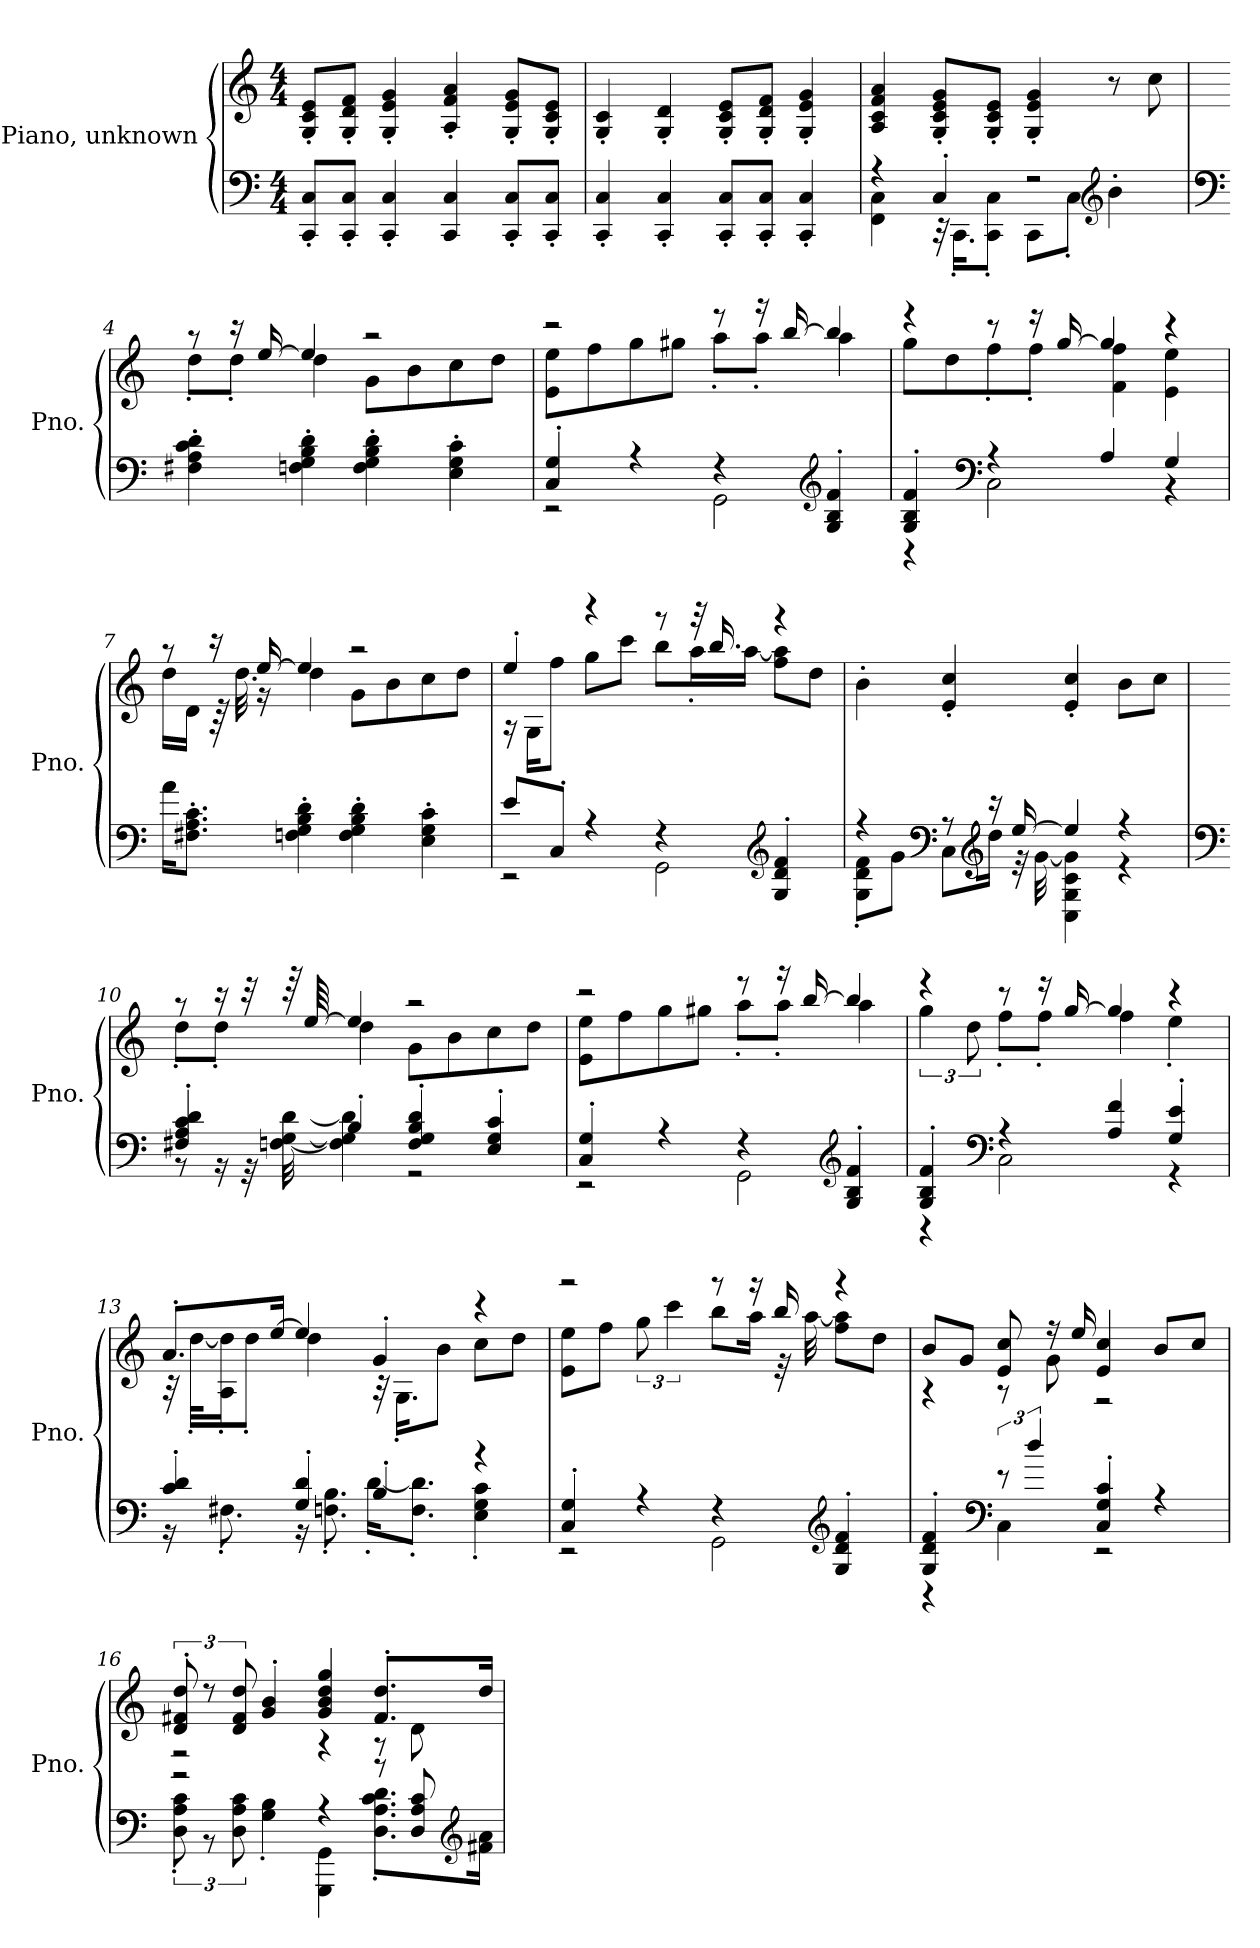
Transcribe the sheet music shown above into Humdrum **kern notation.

**kern	**kern
*part1	*part1
*staff2	*staff1
*I"Piano, unknown	*
*I'Pno.	*
*clefF4	*clefG2
*k[]	*k[]
*M4/4	*M4/4
*MM183	*MM183
=1	=1
8CC/' 8C/'L	8G/' 8c/' 8e/'L
8CC/' 8C/'J	8G/' 8d/' 8f/'J
4CC/' 4C/'	4G/' 4e/' 4g/'
4CC/ 4C/	4A/' 4f/' 4a/'
8CC/' 8C/'L	8G/' 8e/' 8g/'L
8CC/' 8C/'J	8G/' 8c/' 8e/'J
=2	=2
4CC/' 4C/'	4G/' 4c/'
4CC/' 4C/'	4G/' 4d/'
8CC/' 8C/'L	8G/' 8c/' 8e/'L
8CC/' 8C/'J	8G/' 8d/' 8f/'J
4CC/' 4C/'	4G/' 4e/' 4g/'
=3	=3
*^	*
4r	4FF\ 4C\	4A/ 4c/ 4f/ 4a/
4C'/	32r	8G/' 8c/' 8e/' 8g/'L
.	16.CC'\KL	.
.	8CC\' 8C\'J	8G/' 8c/' 8e/'J
2r	8CC\L	4G/' 4e/' 4g/'
.	8C'\J	.
*clefG2	*	*
.	4b'\	8r
.	.	8cc\
*v	*v	*
=4	=4
*clefF4	*
*	*^
4F#X\' 4A\' 4c\' 4d\'	8r	8dd'\L
.	16r	8dd'\J
.	[16ee/	.
4Fn\' 4G\' 4B\' 4d\'	4ee/]	4dd\
4F\' 4G\' 4B\' 4d\'	2r	8g\L
.	.	8b\
4E\' 4G\' 4c\'	.	8cc\
.	.	8dd\J
!!LO:LB:g=z	!!
=5	=5	=5
*^	*	*
4C/' 4G/'	2r	2r	8e\ 8ee\L
.	.	.	8ff\
4r	.	.	8gg\
.	.	.	8gg#X\J
4r	2GG\	8r	8aa'\L
.	.	16r	8aa'\J
.	.	[16bb/	.
*clefG2	*	*	*
4G/' 4B/' 4f/'	.	4bb/]	4aa\
=6	=6	=6	=6
4G/' 4B/' 4f/'	4r	4r	8gg\L
.	.	.	8dd\
*clefF4	*	*	*
4r	2C\	8r	8ff'\
.	.	16r	8ff'\J
.	.	[16gg/	.
4A/	.	4gg/]	4f\ 4ff\
4G/	4r	4r	4e\ 4ee\
*v	*v	*	*
=7	=7	=7
16a\KL	8r	16dd\LL
8.F#X\' 8.A\' 8.c\'J	.	16d\JJ
.	16r	64r
.	.	32.dd\
.	[16ee/	16r
4Fn\' 4G\' 4B\' 4d\'	4ee/]	4dd\
4F\' 4G\' 4B\' 4d\'	2r	8g\L
.	.	8b\
4E\' 4G\' 4c\'	.	8cc\
.	.	8dd\J
!!LO:LB:g=z	!!
=8	=8	=8
*^	*	*
8e/L	2r	4ee'/	16r
.	.	.	16G\KL
8C'/J	.	.	8ff\J
4r	.	4r	8gg\L
.	.	.	8ccc\J
4r	2GG\	8r	8bb\L
.	.	32r	16aa'\L
.	.	16.bb/	.
.	.	.	[16aa\JJ
*clefG2	*	*	*
4G/' 4d/' 4f/'	.	4r	8ff\ 8aa\]L
.	.	.	8dd\J
*	*	*v	*v
=9	=9	=9
4r	8G\' 8d\' 8f\'L	4b'\
.	8g\J	.
*clefF4	*	*
8r	8C\L	4e/' 4cc/'
*clefG2	*	*
16r	16dd\Jk	.
[16ee/	32r	.
.	[32g\	.
4ee/]	4C\ 4G\ 4c\ 4g\]	4e/' 4cc/'
4r	4r	8b\L
.	.	8cc\J
=10	=10	=10
*clefF4	*	*
*	*	*^
4F#X/' 4A/' 4c/' 4d/'	8r	8r	8dd'\L
.	16r	16r	8dd'\J
.	32r	32r	.
.	[32Fn\ [32G\ [32d\	64r	.
.	.	[64ee/	.
4B'/	4F\] 4G\] 4d\]	4ee/]	4dd\
4F/' 4G/' 4B/' 4d/'	2r	2r	8g\L
.	.	.	8b\
4E/' 4G/' 4c/'	.	.	8cc\
.	.	.	8dd\J
!!LO:LB:g=z	!!
=11	=11	=11	=11
4C/' 4G/'	2r	2r	8e\ 8ee\L
.	.	.	8ff\
4r	.	.	8gg\
.	.	.	8gg#X\J
4r	2GG\	8r	8aa'\L
.	.	16r	8aa'\J
.	.	[16bb/	.
*clefG2	*	*	*
4G/' 4B/' 4f/'	.	4bb/]	4aa\
=12	=12	=12	=12
4G/' 4B/' 4f/'	4r	4r	6gg\
.	.	.	12dd\
*clefF4	*	*	*
4r	2C\	8r	8ff'\L
.	.	16r	8ff'\J
.	.	[16gg/	.
4A/ 4f/	.	4gg/]	4ff\
4G/' 4e/'	4r	4r	4ee'\
=13	=13	=13	=13
4c/' 4d/'	16r	8.a'/L	32r
.	.	.	[32dd'\KLL
.	8.F#X'\	.	16A\' 16dd\]'J
.	.	.	8dd'\J
.	.	[16ee/Jk	.
4G/' 4d/'	16r	4ee/]	4dd\
.	8.Fn\' 8.B\'	.	.
4B'/	[16d'\KL	4g'/	32r
.	.	.	16.G'\KL
.	8.F\' 8.d\]'J	.	.
.	.	.	8b\J
4r	4E\' 4G\' 4c\'	4r	8cc\L
.	.	.	8dd\J
!!LO:LB:g=z	!!
=14	=14	=14	=14
4C/' 4G/'	2r	2r	8e\ 8ee\L
.	.	.	8ff\J
4r	.	.	12gg\
.	.	.	6ccc\
4r	2GG\	8r	8bb\L
.	.	16r	16aa\Jk
.	.	16bb/	32r
.	.	.	[32aa\
*clefG2	*	*	*
4G/' 4d/' 4f/'	.	4r	8ff\ 8aa\]L
.	.	.	8dd\J
=15	=15	=15	=15
4G/' 4d/' 4f/'	4r	8b/L	4r
.	.	8g/J	.
*clefF4	*	*	*
12r	4C\	8e/ 8cc/	8r
6dd/	.	.	.
.	.	16r	8g\
.	.	16ee/	.
4C/' 4G/' 4c/'	2r	4e/ 4cc/	2r
4r	.	8b/L	.
.	.	8cc/J	.
=16	=16	=16	=16
2r	12D\' 12A\' 12c\'	12d/' 12f#X/' 12dd/'	2r
.	12r	12r	.
.	12D\ 12A\ 12c\	12d/ 12f#/ 12dd/	.
.	4G\' 4B\'	4g/' 4b/'	.
4r	4GGG\ 4GG\	4g/ 4b/ 4dd/ 4gg/	4r
8r	8.D\' 8.A\' 8.c\' 8.d\'L	8.f#/' 8.dd/'L	8r
8D/ 8A/ 8c/	.	.	8d\
*clefG2	*	*	*
.	16f#X\ 16a\Jk	16dd/Jk	.
*v	*v	*	*
*	*v	*v
=	=
*-	*-
